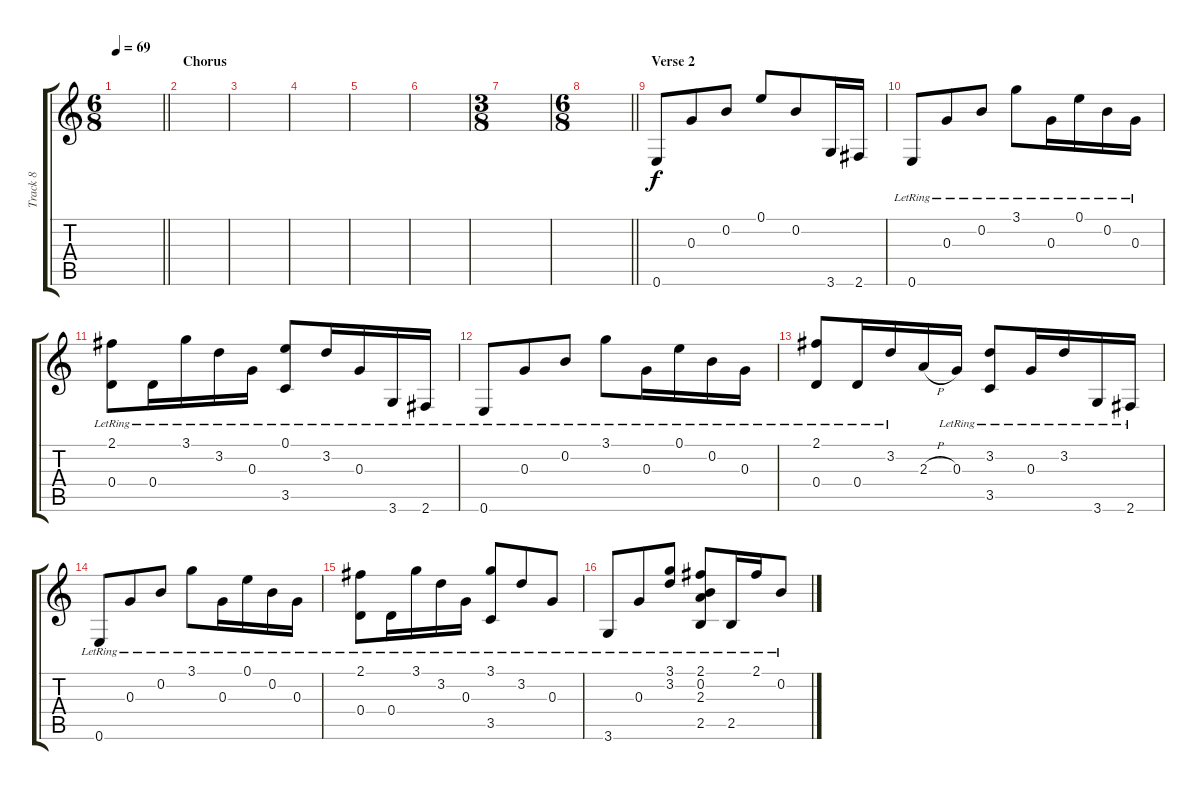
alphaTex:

\track ("Track 8" "Track 8") {instrument electricguitarclean}
\staff {score tabs}
\tuning (E4 B3 G3 D3 A2 E2) {hide}
\ts (6 8)
\tempo 69
\clef g2
\barLineRight lightlight
\ks c
|
\section ("" "Chorus")
|
|
|
|
|
\ts (3 8)
|
\ts (6 8)
\barLineRight lightlight
|
\section ("" "Verse 2")
0.6.8 0.3.8 0.2.8 0.1.8 0.2.8 3.6.16 2.6.16 |
0.6{lr}.8 0.3{lr}.8 0.2{lr}.8 3.1{lr}.8 0.3{lr}.16 0.1{lr}.16 0.2{lr}.16 0.3{lr}.16 |
(2.1{lr} 0.4{lr}).8 0.4{lr}.16 3.1{lr}.16 3.2{lr}.16 0.3{lr}.16 (0.1{lr} 3.5{lr}).8 3.2{lr}.16 0.3{lr}.16 3.6{lr}.16 2.6{lr}.16 |
0.6{lr}.8 0.3{lr}.8 0.2{lr}.8 3.1{lr}.8 0.3{lr}.16 0.1{lr}.16 0.2{lr}.16 0.3{lr}.16 |
(2.1{lr} 0.4{lr}).8 0.4{lr}.16 3.2{lr}.16 2.3{h}.16 0.3{lr}.16 (3.2{lr} 3.5{lr}).8 0.3{lr}.16 3.2{lr}.16 3.6{lr}.16 2.6{lr}.16 |
0.6{lr}.8 0.3{lr}.8 0.2{lr}.8 3.1{lr}.8 0.3{lr}.16 0.1{lr}.16 0.2{lr}.16 0.3{lr}.16 |
(2.1{lr} 0.4{lr}).8 0.4{lr}.16 3.1{lr}.16 3.2{lr}.16 0.3{lr}.16 (3.1{lr} 3.5{lr}).8 3.2{lr}.8 0.3{lr}.8 |
3.6{lr}.8 0.3{lr}.8 (3.1{lr} 3.2{lr}).8 (2.1{lr} 0.2{lr} 2.3{lr} 2.5{lr}).8 2.5{lr}.16 2.1{lr}.16 0.2{lr}.8
